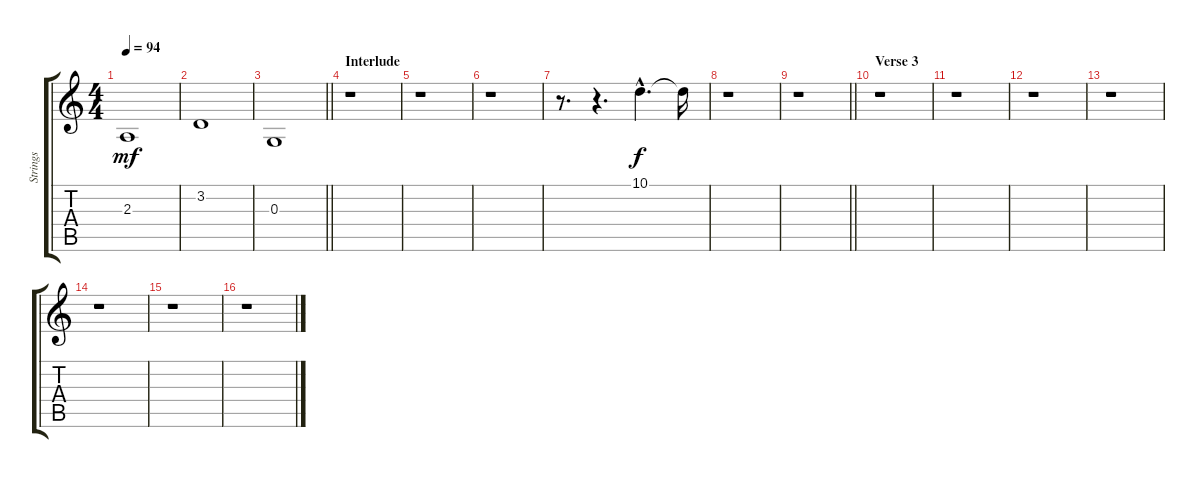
\track ("Strings" "Strings") {instrument stringensemble1}
\staff {score tabs}
\tuning (E4 B3 G3 D3 A2 E2) {hide}
\ts (4 4)
\tempo 94
\clef g2
\ks c
2.3.1{dy mf} |
3.2.1 |
\barLineRight lightlight
0.3.1 |
\section ("" "Interlude")
r.1 |
r.1 |
r.1 |
r.8{d} r.4{d} 10.1{hac}.4{d dy f} 10.1{t}.16 |
r.1 |
\barLineRight lightlight
r.1 |
\section ("" "Verse 3")
r.1 |
r.1 |
r.1 |
r.1 |
r.1 |
r.1 |
r.1
